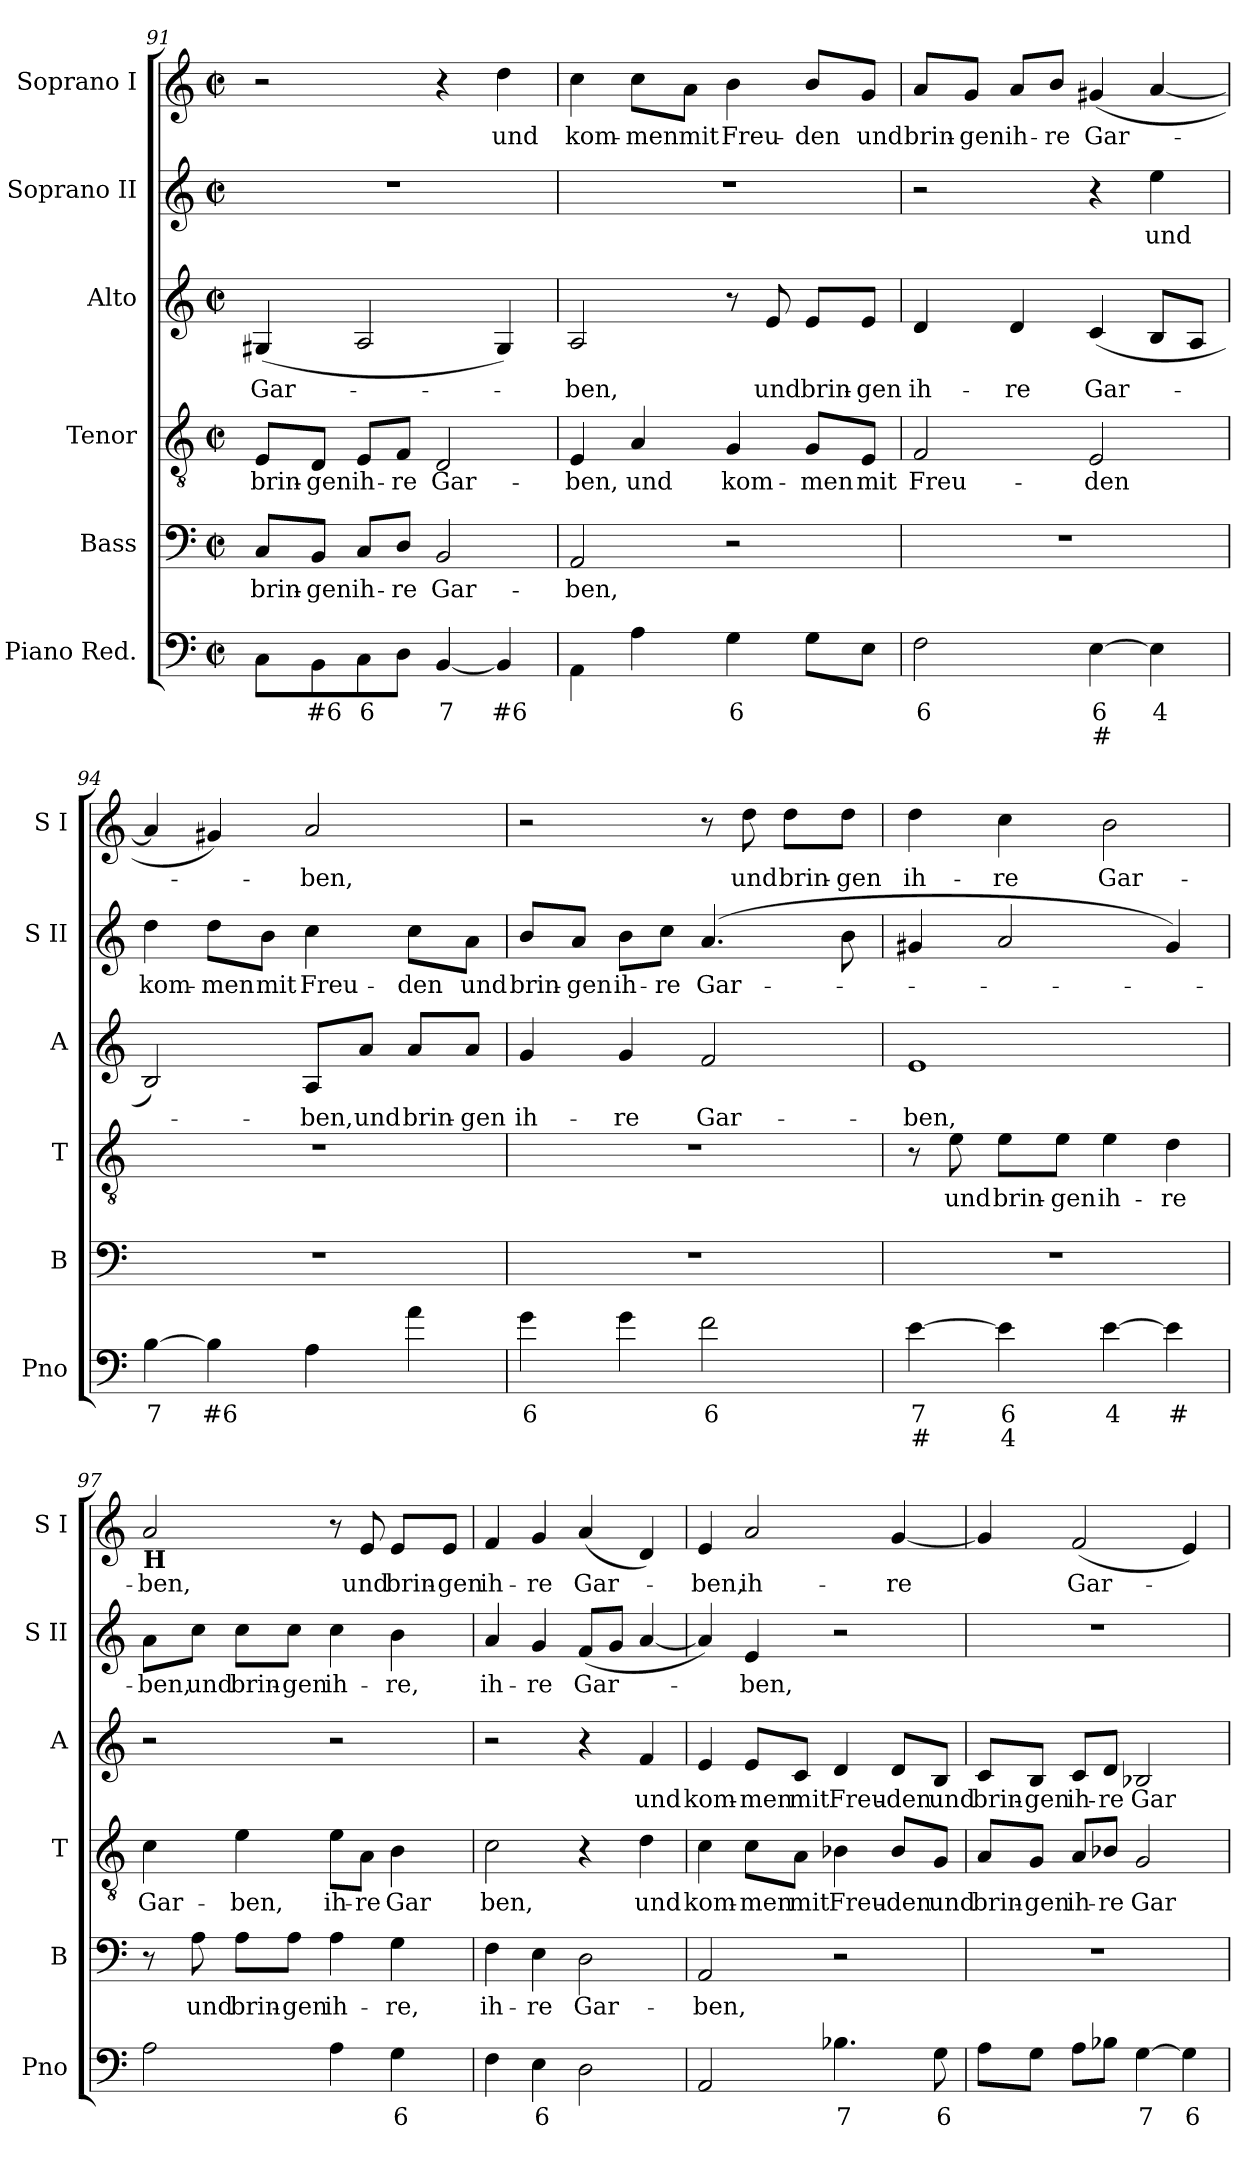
**kern	**text	**text	**kern	**text	**kern	**text	**kern	**text	**kern	**text	**kern	**text
*part6	*part6	*part6	*part5	*part5	*part4	*part4	*part3	*part3	*part2	*part2	*part1	*part1
*staff6	*staff6	*staff6	*staff5	*staff5	*staff4	*staff4	*staff3	*staff3	*staff2	*staff2	*staff1	*staff1
*I"Piano Red.	*	*	*I"Bass	*	*I"Tenor	*	*I"Alto	*	*I"Soprano II	*	*I"Soprano I	*
*I'Pno	*	*	*I'B	*	*I'T	*	*I'A	*	*I'S II	*	*I'S I	*
*clefF4	*	*	*clefF4	*	*clefGv2	*	*clefG2	*	*clefG2	*	*clefG2	*
*	*	*	*ITrd7c12	*	*ITrd7c12	*	*	*	*	*	*	*
*k[]	*	*	*k[]	*	*k[]	*	*k[]	*	*k[]	*	*k[]	*
*M2/2	*	*	*M2/2	*	*M2/2	*	*M2/2	*	*M2/2	*	*M2/2	*
*met(c|)	*	*	*met(c|)	*	*met(c|)	*	*met(c|)	*	*met(c|)	*	*met(c|)	*
=91	=91	=91	=91	=91	=91	=91	=91	=91	=91	=91	=91	=91
8C\L	.	.	8CC/L	brin-	8EE/L	brin-	(<4G#X/	Gar-	1r	.	2r	.
8BB\	#6	.	8BBB/J	-gen	8DD/J	-gen	.	.	.	.	.	.
8C\	6	.	8CC/L	ih-	8EE/L	ih-	2A/	.	.	.	.	.
8D\J	.	.	8DD/J	-re	8FF/J	-re	.	.	.	.	.	.
[4BB/	7	.	2BBB/	Gar-	2DD/	Gar-	.	.	.	.	4r	.
4BB/]	#6	.	.	.	.	.	4G#/)	.	.	.	4dd\	und
=92	=92	=92	=92	=92	=92	=92	=92	=92	=92	=92	=92	=92
4AA\	.	.	2AAA/	-ben,	4EE/	-ben,	2A/	-ben,	1r	.	4cc\	kom-
4A\	.	.	.	.	4AA/	und	.	.	.	.	8cc\L	-men
.	.	.	.	.	.	.	.	.	.	.	8a\J	mit
4G\	6	.	2r	.	4GG/	kom-	8r	.	.	.	4b\	Freu-
.	.	.	.	.	.	.	8e/	und	.	.	.	.
8G\L	.	.	.	.	8GG/L	-men	8e/L	brin-	.	.	8b/L	-den
8E\J	.	.	.	.	8EE/J	mit	8e/J	-gen	.	.	8g/J	und
=93	=93	=93	=93	=93	=93	=93	=93	=93	=93	=93	=93	=93
2F\	6	.	1r	.	2FF/	Freu-	4d/	ih-	2r	.	8a/L	brin-
.	.	.	.	.	.	.	.	.	.	.	8g/J	-gen
.	.	.	.	.	.	.	4d/	-re	.	.	8a/L	ih-
.	.	.	.	.	.	.	.	.	.	.	8b/J	-re
[4E\	6	#	.	.	2EE/	-den	(<4c/	Gar-	4r	.	(<4g#X/	Gar-
4E\]	4	.	.	.	.	.	8B/L	.	4ee\	und	[4a/	.
.	.	.	.	.	.	.	8A/J	.	.	.	.	.
=94	=94	=94	=94	=94	=94	=94	=94	=94	=94	=94	=94	=94
[4B\	7	.	1r	.	1r	.	2B/)	.	4dd\	kom-	4a/]	.
4B\]	#6	.	.	.	.	.	.	.	8dd\L	-men	4g#X/)	.
.	.	.	.	.	.	.	.	.	8b\J	mit	.	.
4A\	.	.	.	.	.	.	8A/L	-ben,	4cc\	Freu-	2a/	-ben,
.	.	.	.	.	.	.	8a/J	und	.	.	.	.
4a\	.	.	.	.	.	.	8a/L	brin-	8cc\L	-den	.	.
.	.	.	.	.	.	.	8a/J	-gen	8a\J	und	.	.
=95	=95	=95	=95	=95	=95	=95	=95	=95	=95	=95	=95	=95
4g\	6	.	1r	.	1r	.	4g/	ih-	8b/L	brin-	2r	.
.	.	.	.	.	.	.	.	.	8a/J	-gen	.	.
4g\	.	.	.	.	.	.	4g/	-re	8b\L	ih-	.	.
.	.	.	.	.	.	.	.	.	8cc\J	-re	.	.
2f\	6	.	.	.	.	.	2f/	Gar-	(>4.a/	Gar-	8r	.
.	.	.	.	.	.	.	.	.	.	.	8dd\	und
.	.	.	.	.	.	.	.	.	.	.	8dd\L	brin-
.	.	.	.	.	.	.	.	.	8b\	.	8dd\J	-gen
=96	=96	=96	=96	=96	=96	=96	=96	=96	=96	=96	=96	=96
[4e\	7	#	1r	.	8r	.	1e	-ben,	4g#X/	.	4dd\	ih-
.	.	.	.	.	8E\	und	.	.	.	.	.	.
4e\]	6	4	.	.	8E\L	brin-	.	.	2a/	.	4cc\	-re
.	.	.	.	.	8E\J	-gen	.	.	.	.	.	.
[4e\	4	.	.	.	4E\	ih-	.	.	.	.	2b\	Gar-
4e\]	#	.	.	.	4D\	-re	.	.	4g#/)	.	.	.
=97	=97	=97	=97	=97	=97	=97	=97	=97	=97	=97	=97	=97
!	!	!	!	!	!	!	!	!	!	!	!LO:TX:b:B:t=H	!
2A\	.	.	8r	.	4C\	Gar-	2r	.	8a\L	-ben,	2a/	-ben,
.	.	.	8AA\	und	.	.	.	.	8cc\J	und	.	.
.	.	.	8AA\L	brin-	4E\	-ben,	.	.	8cc\L	brin-	.	.
.	.	.	8AA\J	-gen	.	.	.	.	8cc\J	-gen	.	.
4A\	.	.	4AA\	ih-	8E\L	ih-	2r	.	4cc\	ih-	8r	.
.	.	.	.	.	8AA\J	-re	.	.	.	.	8e/	und
4G\	6	.	4GG\	-re,	4BB\	Gar	.	.	4b\	-re,	8e/L	brin-
.	.	.	.	.	.	.	.	.	.	.	8e/J	-gen
=98	=98	=98	=98	=98	=98	=98	=98	=98	=98	=98	=98	=98
4F\	.	.	4FF\	ih-	2C\	-ben,	2r	.	4a/	ih-	4f/	ih-
4E\	6	.	4EE\	-re	.	.	.	.	4g/	-re	4g/	-re
2D\	.	.	2DD\	Gar-	4r	.	4r	.	(<8f/L	Gar-	(<4a/	Gar-
.	.	.	.	.	.	.	.	.	8g/J	.	.	.
.	.	.	.	.	4D\	und	4f/	und	[4a/	.	4d/)	.
=99	=99	=99	=99	=99	=99	=99	=99	=99	=99	=99	=99	=99
2AA/	.	.	2AAA/	-ben,	4C\	kom-	4e/	kom-	4a/])	.	4e/	-ben,
.	.	.	.	.	8C\L	-men	8e/L	-men	4e/	-ben,	2a/	ih-
.	.	.	.	.	8AA\J	mit	8c/J	mit	.	.	.	.
4.B-X\	7	.	2r	.	4BB-X\	Freu-	4d/	Freu-	2r	.	.	.
.	.	.	.	.	8BB-/L	-den	8d/L	-den	.	.	[4g/	-re
8G\	6	.	.	.	8GG/J	und	8B/J	und	.	.	.	.
=100	=100	=100	=100	=100	=100	=100	=100	=100	=100	=100	=100	=100
8A\L	.	.	1r	.	8AA/L	brin-	8c/L	brin-	1r	.	4g/]	.
8G\J	.	.	.	.	8GG/J	-gen	8B/J	-gen	.	.	.	.
8A\L	.	.	.	.	8AA/L	ih-	8c/L	ih-	.	.	(<2f/	Gar-
8B-X\J	.	.	.	.	8BB-X/J	-re	8d/J	-re	.	.	.	.
[4G\	7	.	.	.	2GG/	Gar-	2B-X/	Gar-	.	.	.	.
4G\]	6	.	.	.	.	.	.	.	.	.	4e/)	.
=	=	=	=	=	=	=	=	=	=	=	=	=
*-	*-	*-	*-	*-	*-	*-	*-	*-	*-	*-	*-	*-
